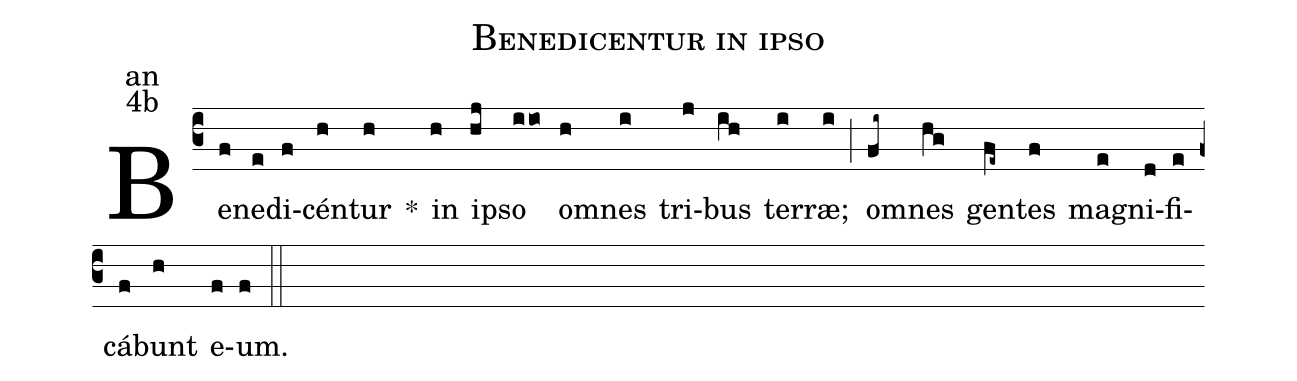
name:Benedicentur in ipso;
office-part:an;
mode:4b;
%%
(c3)Be(f)ne(e)di(f)cén(h)tur(h) *() in(h) i(hj)pso(iio) om(h)nes(i) tri(j)bus(ih) ter(i)ræ;(i) (;) om(fi~)nes(hg) gen(fe~)tes(f) ma(e)gni(d)fi(e)cá(f)bunt(h) e(f)um.(f) (::)
